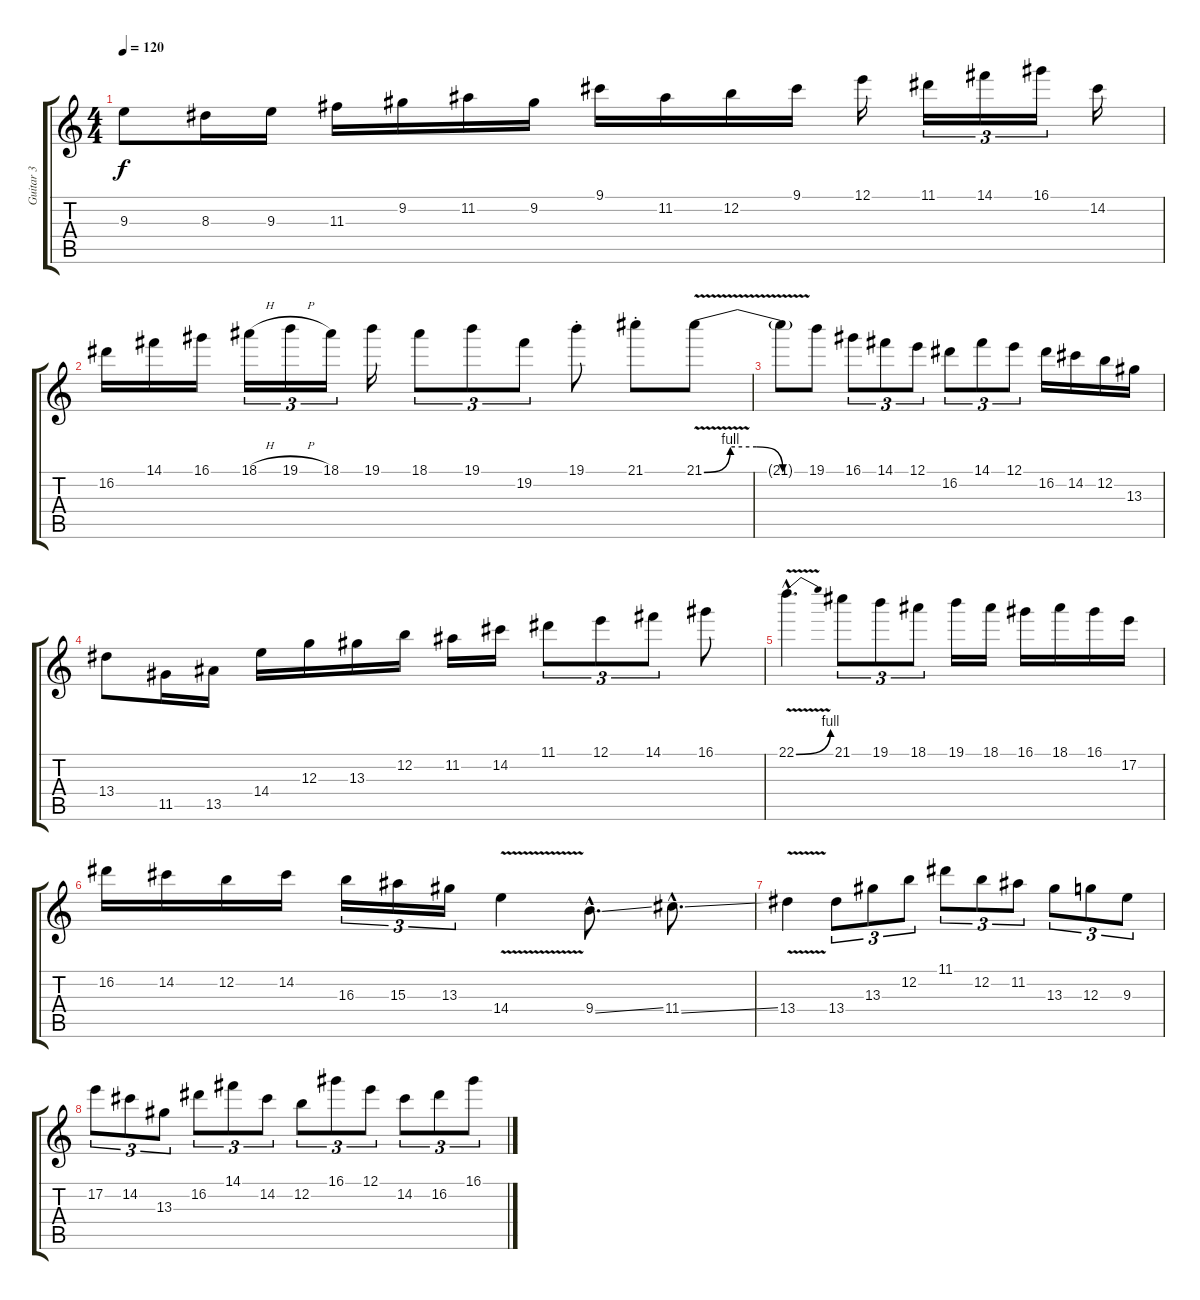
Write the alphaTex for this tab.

\track ("Guitar 3" "Guitar 3") {instrument distortionguitar}
\staff {score tabs}
\tuning (E4 B3 G3 D3 A2 E2) {hide}
\ts (4 4)
\tempo 120
\clef g2
\ks c
9.3.8{dy f} 8.3.16 9.3.16 11.3.16 9.2.16 11.2.16 9.2.16 9.1.16 11.2.16 12.2.16 9.1.16 12.1.16 11.1.16{tu (3 2)} 14.1.16{tu (3 2)} 16.1.16{tu (3 2)} 14.2.16 |
16.2.16 14.1.16 16.1.16 18.1{h}.16{tu (3 2)} 19.1{h}.16{tu (3 2)} 18.1.16{tu (3 2)} 19.1.16 18.1.8{tu (3 2)} 19.1.8{tu (3 2)} 19.2.8{tu (3 2)} 19.1{st}.8 21.1{st}.8 21.1{be (custom 0 0 15 4 30 4 45 0 60 0) v}.8 |
21.1{t}.8 19.1.8 16.1.8{tu (3 2)} 14.1.8{tu (3 2)} 12.1.8{tu (3 2)} 16.2.8{tu (3 2)} 14.1.8{tu (3 2)} 12.1.8{tu (3 2)} 16.2.16 14.2.16 12.2.16 13.3.16 |
13.4.8 11.5.16 13.5.16 14.4.16 12.3.16 13.3.16 12.2.16 11.2.16 14.2.16 11.1.8{tu (3 2)} 12.1.8{tu (3 2)} 14.1.8{tu (3 2)} 16.1.8 |
22.1{be (bend 0 0 60 4) v hac}.4{d} 21.1.8{tu (3 2)} 19.1.8{tu (3 2)} 18.1.8{tu (3 2)} 19.1.16 18.1.16 16.1.16 18.1.16 16.1.16 17.2.16 |
16.2.16 14.2.16 12.2.16 14.2.16 16.3.16{tu (3 2)} 15.3.16{tu (3 2)} 13.3.16{tu (3 2)} 14.4{v}.4 9.4{ss hac}.8{d} 11.4{ss hac}.8{d} |
13.4{v}.4 13.4.8{tu (3 2)} 13.3.8{tu (3 2)} 12.2.8{tu (3 2)} 11.1.8{tu (3 2)} 12.2.8{tu (3 2)} 11.2.8{tu (3 2)} 13.3.8{tu (3 2)} 12.3.8{tu (3 2)} 9.3.8{tu (3 2)} |
17.2.8{tu (3 2)} 14.2.8{tu (3 2)} 13.3.8{tu (3 2)} 16.2.8{tu (3 2)} 14.1.8{tu (3 2)} 14.2.8{tu (3 2)} 12.2.8{tu (3 2)} 16.1.8{tu (3 2)} 12.1.8{tu (3 2)} 14.2.8{tu (3 2)} 16.2.8{tu (3 2)} 16.1.8{tu (3 2)}
